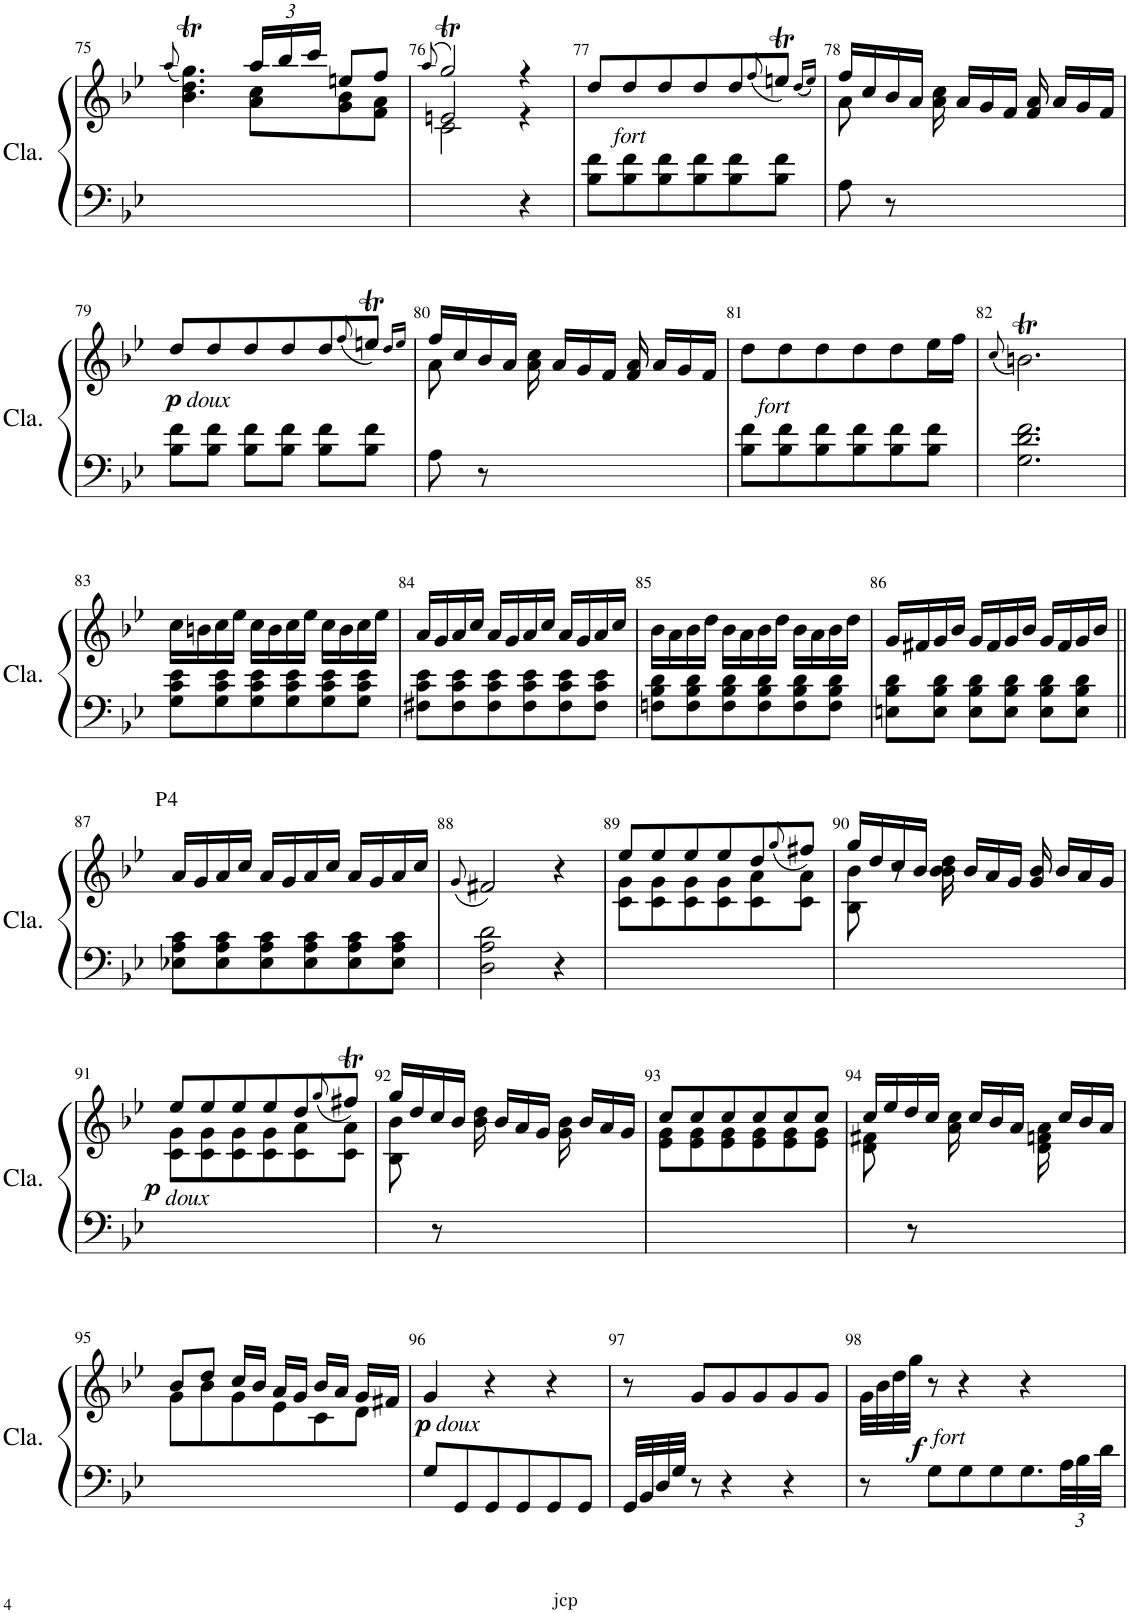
**kern	**kern	**dynam
*part1	*part1	*part1
*staff2	*staff1	*staff1/2
*I"Clavecin	*	*
*I'Cla.	*	*
!!LO:PB:g=z
*clefF4	*clefG2	*
*k[b-e-]	*k[b-e-]	*
*M3/4	*M3/4	*
=75	=75	=75
.	(8qaa/	.
*	*^	*
2.ryy	4.ggT\)	4.b-\ 4.dd\	.
*	*Xbrackettup	*	*
.	24aa/LL	8a\ 8cc\L	.
.	24bb-/	.	.
.	24ccc/JJ	.	.
.	8een/L	8g\ 8b-\	.
.	8ff/J	8f\ 8a\J	.
*	*v	*v	*
=76	=76	=76
.	(8qaa/	.
*	*^	*
*	*	*^	*
2ryy	2ggT/)	2c\	2en/	.
4r	4r	4r	4ryy	.
=77	=77	=77	=77	=77
!	!LO:TX:b:i:t=fort	!	!	!
*	*v	*v	*v	*
8B-\ 8f\L	8dd/L	.
8B-\ 8f\	8dd/	.
8B-\ 8f\	8dd/	.
8B-\ 8f\	8dd/	.
8B-\ 8f\	8dd/	.
.	(8qff/	.
8B-\ 8f\J	8eent/J)	.
.	(16qdd/LL	.
.	16qee/JJ)	.
=78	=78	=78
*	*^	*
8A\	16ff/LL	8a\	.
.	16cc/	.	.
8r	16b-/	2ryy	.
.	16a/JJ	.	.
2ryy	16a\ 16cc\	.	.
.	16a/LL	.	.
.	16g/	.	.
.	16f/JJ	.	.
.	16f/ 16a/	.	.
.	16a/LL	.	.
.	16g/	8ryy	.
.	16f/JJ	.	.
*	*v	*v	*
!!LO:LB:g=z
=79	=79	=79
!	!LO:TX:b:i:t=doux	!
!	!	!LO:DY:b
8B-\ 8f\L	8dd/L	p
8B-\ 8f\J	8dd/	.
8B-\ 8f\L	8dd/	.
8B-\ 8f\J	8dd/	.
8B-\ 8f\L	8dd/	.
.	(8qff/	.
8B-\ 8f\J	8eent/J)	.
.	16qdd/LL	.
.	16qee/JJ	.
=80	=80	=80
*	*^	*
8A\	16ff/LL	8a\	.
.	16cc/	.	.
8r	16b-/	2ryy	.
.	16a/JJ	.	.
2ryy	16a\ 16cc\	.	.
.	16a/LL	.	.
.	16g/	.	.
.	16f/JJ	.	.
.	16f/ 16a/	.	.
.	16a/LL	.	.
.	16g/	8ryy	.
.	16f/JJ	.	.
*	*v	*v	*
=81	=81	=81
!	!LO:TX:b:i:t=fort	!
8B-\ 8f\L	8dd\L	.
8B-\ 8f\	8dd\	.
8B-\ 8f\	8dd\	.
8B-\ 8f\	8dd\	.
8B-\ 8f\	8dd\	.
8B-\ 8f\J	16ee-\L	.
.	16ff\JJ	.
=82	=82	=82
.	(8qcc/	.
2.G\ 2.d\ 2.f\	2.bnt\)	.
!!LO:LB:g=z
=83	=83	=83
8G\ 8c\ 8e-\L	16cc\LL	.
.	16bn\	.
8G\ 8c\ 8e-\	16cc\	.
.	16ee-\JJ	.
8G\ 8c\ 8e-\	16cc\LL	.
.	16b\	.
8G\ 8c\ 8e-\	16cc\	.
.	16ee-\JJ	.
8G\ 8c\ 8e-\	16cc\LL	.
.	16b\	.
8G\ 8c\ 8e-\J	16cc\	.
.	16ee-\JJ	.
=84	=84	=84
8F#X\ 8c\ 8e-\L	16a/LL	.
.	16g/	.
8F#\ 8c\ 8e-\	16a/	.
.	16cc/JJ	.
8F#\ 8c\ 8e-\	16a/LL	.
.	16g/	.
8F#\ 8c\ 8e-\	16a/	.
.	16cc/JJ	.
8F#\ 8c\ 8e-\	16a/LL	.
.	16g/	.
8F#\ 8c\ 8e-\J	16a/	.
.	16cc/JJ	.
=85	=85	=85
8Fn\ 8B-\ 8d\L	16b-\LL	.
.	16a\	.
8F\ 8B-\ 8d\	16b-\	.
.	16dd\JJ	.
8F\ 8B-\ 8d\	16b-\LL	.
.	16a\	.
8F\ 8B-\ 8d\	16b-\	.
.	16dd\JJ	.
8F\ 8B-\ 8d\	16b-\LL	.
.	16a\	.
8F\ 8B-\ 8d\J	16b-\	.
.	16dd\JJ	.
=86	=86	=86
8En\ 8B-\ 8d\L	16g/LL	.
.	16f#X/	.
8E\ 8B-\ 8d\J	16g/	.
.	16b-/JJ	.
8E\ 8B-\ 8d\L	16g/LL	.
.	16f#/	.
8E\ 8B-\ 8d\J	16g/	.
.	16b-/JJ	.
8E\ 8B-\ 8d\L	16g/LL	.
.	16f#/	.
8E\ 8B-\ 8d\J	16g/	.
.	16b-/JJ	.
!!LO:LB:g=z
=87||	=87||	=87||
!	!LO:TX:a:t=P4	!
8E-X\ 8A\ 8c\L	16a/LL	.
.	16g/	.
8E-\ 8A\ 8c\	16a/	.
.	16cc/JJ	.
8E-\ 8A\ 8c\	16a/LL	.
.	16g/	.
8E-\ 8A\ 8c\	16a/	.
.	16cc/JJ	.
8E-\ 8A\ 8c\	16a/LL	.
.	16g/	.
8E-\ 8A\ 8c\J	16a/	.
.	16cc/JJ	.
=88	=88	=88
.	(8qg/	.
2D\ 2A\ 2d\	2f#X/)	.
4r	4r	.
=89	=89	=89
*	*^	*
2.ryy	8ee-/L	8c\ 8g\L	.
.	8ee-/	8c\ 8g\	.
.	8ee-/	8c\ 8g\	.
.	8ee-/	8c\ 8g\	.
.	8dd/	8c\ 8a\	.
.	(8qgg/	.	.
.	8ff#X/J)	8c\ 8a\J	.
=90	=90	=90	=90
8ryy	16gg/LL	8B-\ 8b-\	.
.	16dd/	.	.
8r	16cc/	8ryy	.
.	16b-/JJ	.	.
16ryy	16b-\ 16dd\	16b-\	.
4..ryy	16b-/LL	4..ryy	.
.	16a/	.	.
.	16g/JJ	.	.
.	16g/ 16b-/	.	.
.	16b-/LL	.	.
.	16a/	.	.
.	16g/JJ	.	.
!!LO:LB:g=z	!!
=91	=91	=91	=91
!	!LO:TX:b:i:t=doux	!	!
!	!	!	!LO:DY:b
2.ryy	8ee-/L	8c\ 8g\L	p
.	8ee-/	8c\ 8g\	.
.	8ee-/	8c\ 8g\	.
.	8ee-/	8c\ 8g\	.
.	8dd/	8c\ 8a\	.
.	(8qgg/	.	.
.	8ff#Xt/J)	8c\ 8a\J	.
=92	=92	=92	=92
8ryy	16gg/LL	8B-\ 8b-\	.
.	16dd/	.	.
8r	16cc/	2ryy	.
.	16b-/JJ	.	.
2ryy	16b-\ 16dd\	.	.
.	16b-/LL	.	.
.	16a/	.	.
.	16g/JJ	.	.
.	16g\ 16b-\	.	.
.	16b-/LL	.	.
.	16a/	8ryy	.
.	16g/JJ	.	.
=93	=93	=93	=93
2.ryy	8cc/L	8e-\ 8g\L	.
.	8cc/	8e-\ 8g\	.
.	8cc/	8e-\ 8g\	.
.	8cc/	8e-\ 8g\	.
.	8cc/	8e-\ 8g\	.
.	8cc/J	8e-\ 8g\J	.
=94	=94	=94	=94
8ryy	16cc/LL	8d\ 8f#X\	.
.	16ee-/	.	.
8r	16dd/	2ryy	.
.	16cc/JJ	.	.
2ryy	16a\ 16cc\	.	.
.	16cc/LL	.	.
.	16b-/	.	.
.	16a/JJ	.	.
.	16d\ 16fn\ 16a\	.	.
.	16cc/LL	.	.
.	16b-/	8ryy	.
.	16a/JJ	.	.
!!LO:LB:g=z	!!
=95	=95	=95	=95
2.ryy	8b-/L	8g\L	.
.	8dd/J	8b-\	.
.	16cc/LL	8g\	.
.	16b-/JJ	.	.
.	16a/LL	8e-\	.
.	16g/JJ	.	.
.	16b-/LL	8c\	.
.	16a/JJ	.	.
.	16g/LL	8d\J	.
.	16f#X/JJ	.	.
*	*v	*v	*
=96	=96	=96
!	!LO:TX:b:i:t=doux	!
!	!	!LO:DY:b
8G/L	4g/	p
8GG/	.	.
8GG/	4r	.
8GG/	.	.
8GG/	4r	.
8GG/J	.	.
=97	=97	=97
32GG/LLL	8r	.
32BB-/	.	.
32D/	.	.
32G/JJJ	.	.
8r	8g/L	.
4r	8g/	.
.	8g/	.
4r	8g/	.
.	8g/J	.
=98	=98	=98
8r	32g\LLL	.
.	32b-\	.
.	32dd\	.
.	32gg\JJJ	.
!	!LO:TX:b:i:t=fort	!
!	!	!LO:DY:b
8G\L	8r	f
8G\	4r	.
8G\	.	.
8.G\	4r	.
*Xbrackettup	*	*
48A\LL	.	.
48B-\	.	.
48d\JJJ	.	.
=	=	=
*-	*-	*-
